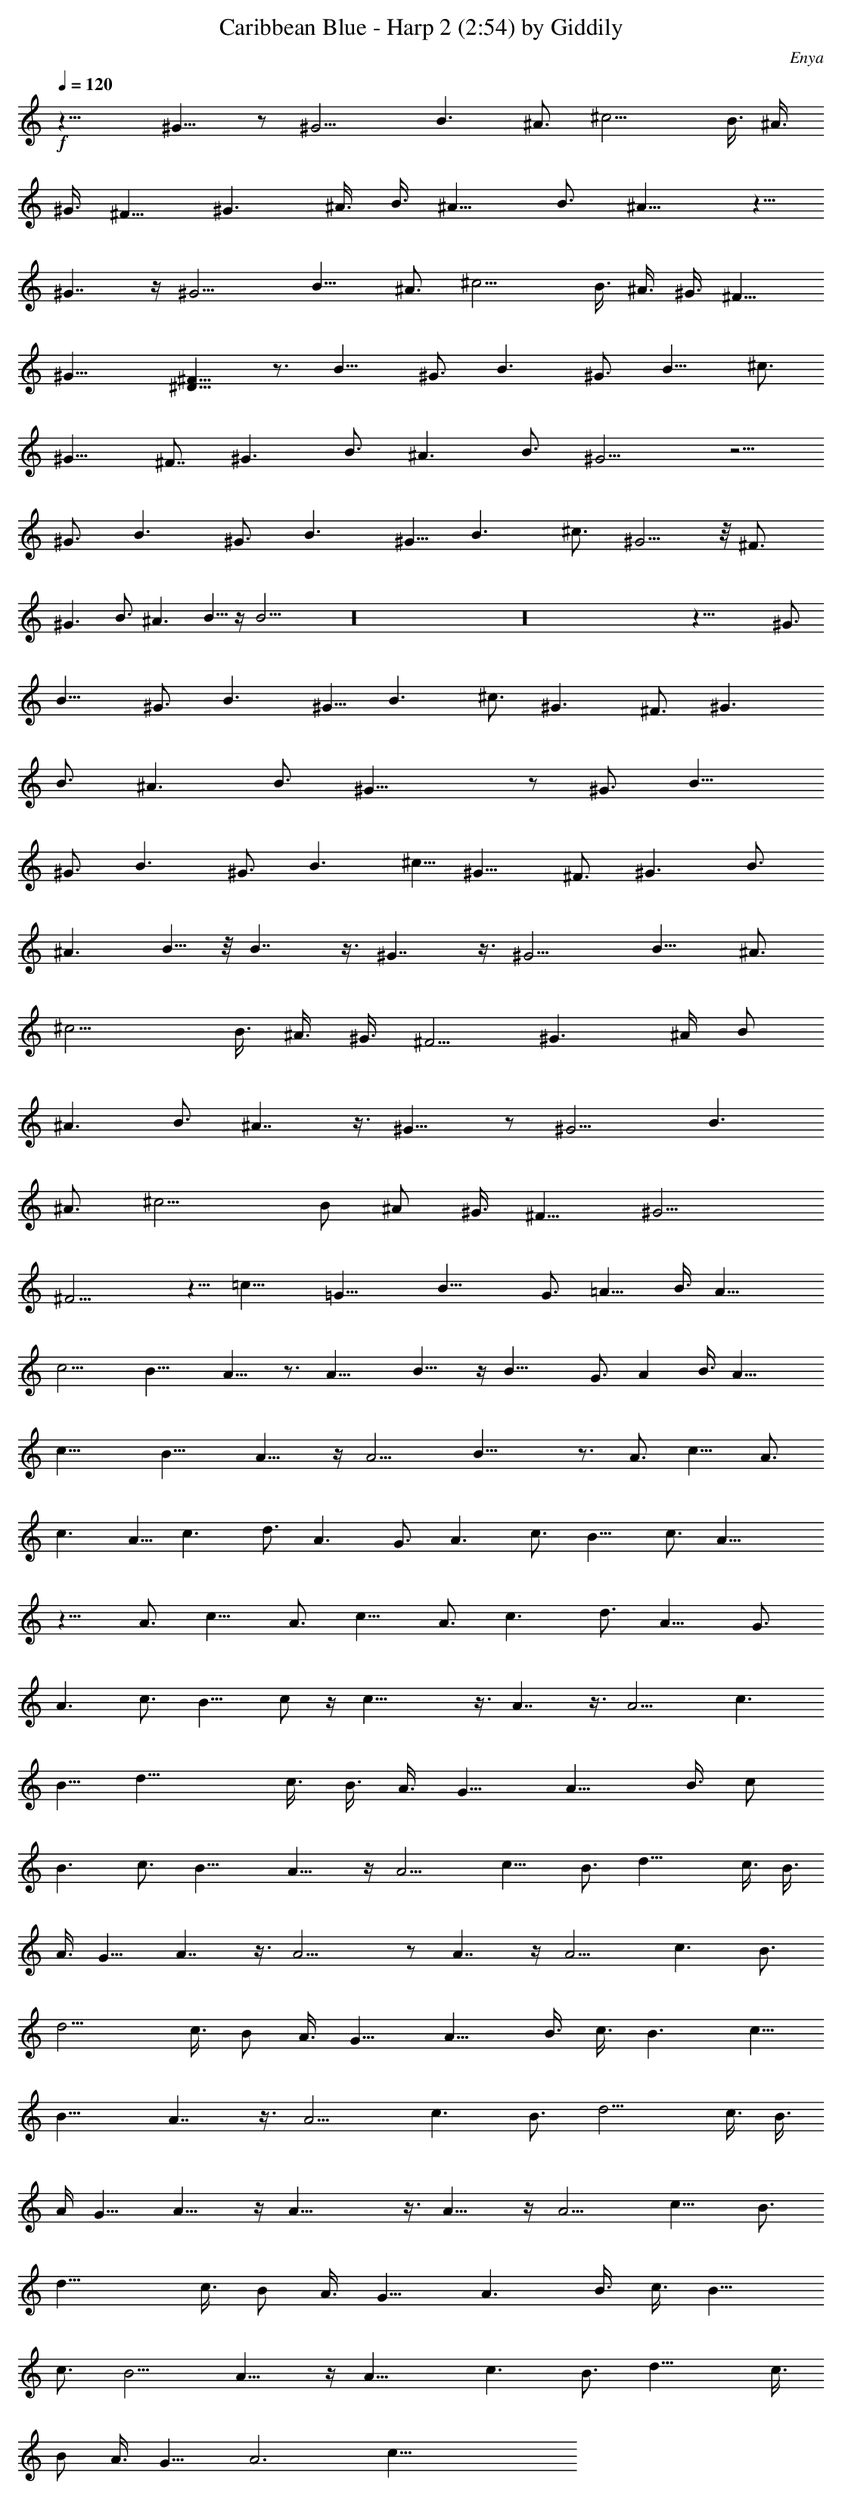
X:1
T:Caribbean Blue - Harp 2 (2:54) by Giddily
C:Enya
L:1/4
Q:120
K:C
+f+
z19/8 ^G11/8 z/2 ^G9/4 [B3/2z11/8] [^A3/4z5/8] [^c9/4z17/8] B3/8 ^A3/8
^G3/8 ^F9/8 [^G3/2z11/8] ^A3/8 B3/8 ^A11/8 [B3/4z5/8] ^A13/8 z5/8
^G7/4 z/4 ^G9/4 B11/8 [^A3/4z5/8] [^c9/4z17/8] B3/8 ^A3/8 ^G3/8 ^F9/8
^G17/8 [^F11/8^D11/8] z3/4 B11/8 ^G3/4 [B3/2z11/8] ^G3/4 B11/8 ^c3/4
^G11/8 [^F7/8z3/4] [^G3/2z11/8] B3/4 [^A3/2z11/8] B3/4 ^G9/4 z5/4
^G3/4 [B3/2z11/8] ^G3/4 B3/2 ^G5/8 B3/2 ^c3/4 ^G5/4 z/8 [^F3/4z5/8]
^G3/2 [B3/4z5/8] [^A3/2z11/8] B5/8 z/4 B17/4 z16 z16 z45/8 ^G3/4
[B11/8z5/4] ^G3/4 B3/2 ^G5/8 B3/2 [^c3/4z5/8] ^G3/2 [^F3/4z5/8] ^G3/2
[B3/4z5/8] ^A3/2 [B3/4z5/8] ^G25/8 z/2 [^G3/4z5/8] [B13/8z3/2]
[^G3/4z5/8] B3/2 ^G3/4 B3/2 ^c5/8 ^G11/8 ^F3/4 [^G3/2z11/8] B3/4
[^A3/2z11/8] B5/8 z/8 B7/4 z3/8 ^G7/4 z3/8 ^G9/4 [B11/8z5/4] ^A3/4
[^c9/4z17/8] B3/8 ^A3/8 [^G3/8z/4] [^F5/4z9/8] ^G3/2 ^A/4 [B/2z3/8]
[^A3/2z11/8] B3/4 ^A7/4 z3/8 ^G13/8 z/2 [^G9/4z17/8] [B3/2z11/8]
^A3/4 [^c9/4z17/8] [B/2z3/8] [^A/2z3/8] ^G3/8 [^F9/8z] [^G9/4z17/8]
^F15/4 z5/8 =c17/8 =G17/8 B17/8 [G3/4z5/8] =A9/8 B3/8 A17/8
[c9/4z17/8] B17/8 A11/8 z3/4 A17/8 B15/8 z/4 B17/8 G3/4 A B3/8 A17/8
c17/8 B17/8 A15/8 z/4 [A9/4z17/8] B23/8 z3/4 A3/4 c11/8 [A3/4z5/8]
c3/2 A5/8 c3/2 [d3/4z5/8] A3/2 [G3/4z5/8] A3/2 c3/4 B11/8 c3/4 A17/8
z11/8 A3/4 c11/8 A3/4 c11/8 A3/4 [c3/2z11/8] d3/4 A11/8 G3/4
[A3/2z11/8] c3/4 B11/8 c/2 z/4 c31/8 z3/8 A7/4 z3/8 [A9/4z17/8] c3/2
B5/8 d17/8 c3/8 B3/8 A3/8 [G9/8z] [A13/8z3/2] [B3/8z/4] [c/2z3/8]
B3/2 [c3/4z5/8] B17/8 A15/8 z/4 A9/4 c11/8 B3/4 d17/8 [c3/8z/4] B3/8
A3/8 G9/8 A7/4 z3/8 A15/4 z/2 A7/4 z/4 A9/4 [c3/2z11/8] B3/4
[d9/4z17/8] [c3/8z/4] [B/2z3/8] A3/8 G9/8 A11/8 B3/8 c3/8 B3/2 c5/8
B17/8 A7/4 z3/8 [A9/4z17/8] [c3/2z11/8] B3/4 [d9/4z17/8] c3/8 B3/8
A/4 G9/8 A15/8 z/4 A31/8 z3/8 A15/8 z/4 [A9/4z17/8] [c13/8z3/2] B3/4
d17/8 [c3/8z/4] [B/2z3/8] A3/8 G9/8 [A3/2z11/8] B3/8 c3/8 B11/8
[c3/4z5/8] B9/4 A15/8 z/4 A17/8 [c3/2z11/8] B3/4 d17/8 [c3/8z/4]
[B/2z3/8] A3/8 G9/8 [A3z23/8] c39/8
